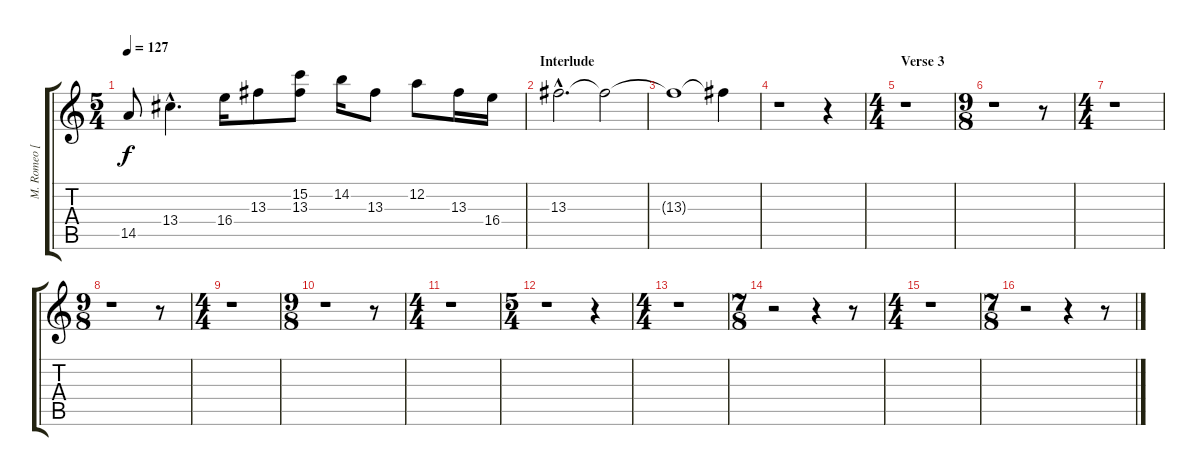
\track ("M. Romeo [Acoustic/Solo]" "M. Romeo [") {instrument acousticguitarsteel}
\staff {score tabs}
\tuning (D4 A3 F3 C3 G2 D2) {hide}
\ts (5 4)
\tempo 127
\clef g2
\ks c
14.5.8{dy f volume 15 instrument distortionguitar} 13.4{hac}.4{d} 16.4.16 13.3.8 (15.2 13.3).8 14.2.16 13.3.8 12.2.8 13.3.16 16.4.16 |
\section ("" "Interlude")
13.3{hac}.2{d volume 0 instrument distortionguitar} 13.3{t}.2 |
13.3{t}.1 13.3{t}.4 |
r.1 r.4 |
\ts (4 4)
\section ("" "Verse 3")
r.1 |
\ts (9 8)
r.1 r.8 |
\ts (4 4)
r.1 |
\ts (9 8)
r.1 r.8 |
\ts (4 4)
r.1 |
\ts (9 8)
r.1 r.8 |
\ts (4 4)
r.1 |
\ts (5 4)
r.1 r.4 |
\ts (4 4)
r.1 |
\ts (7 8)
r.2 r.4 r.8 |
\ts (4 4)
r.1 |
\ts (7 8)
r.2 r.4 r.8
